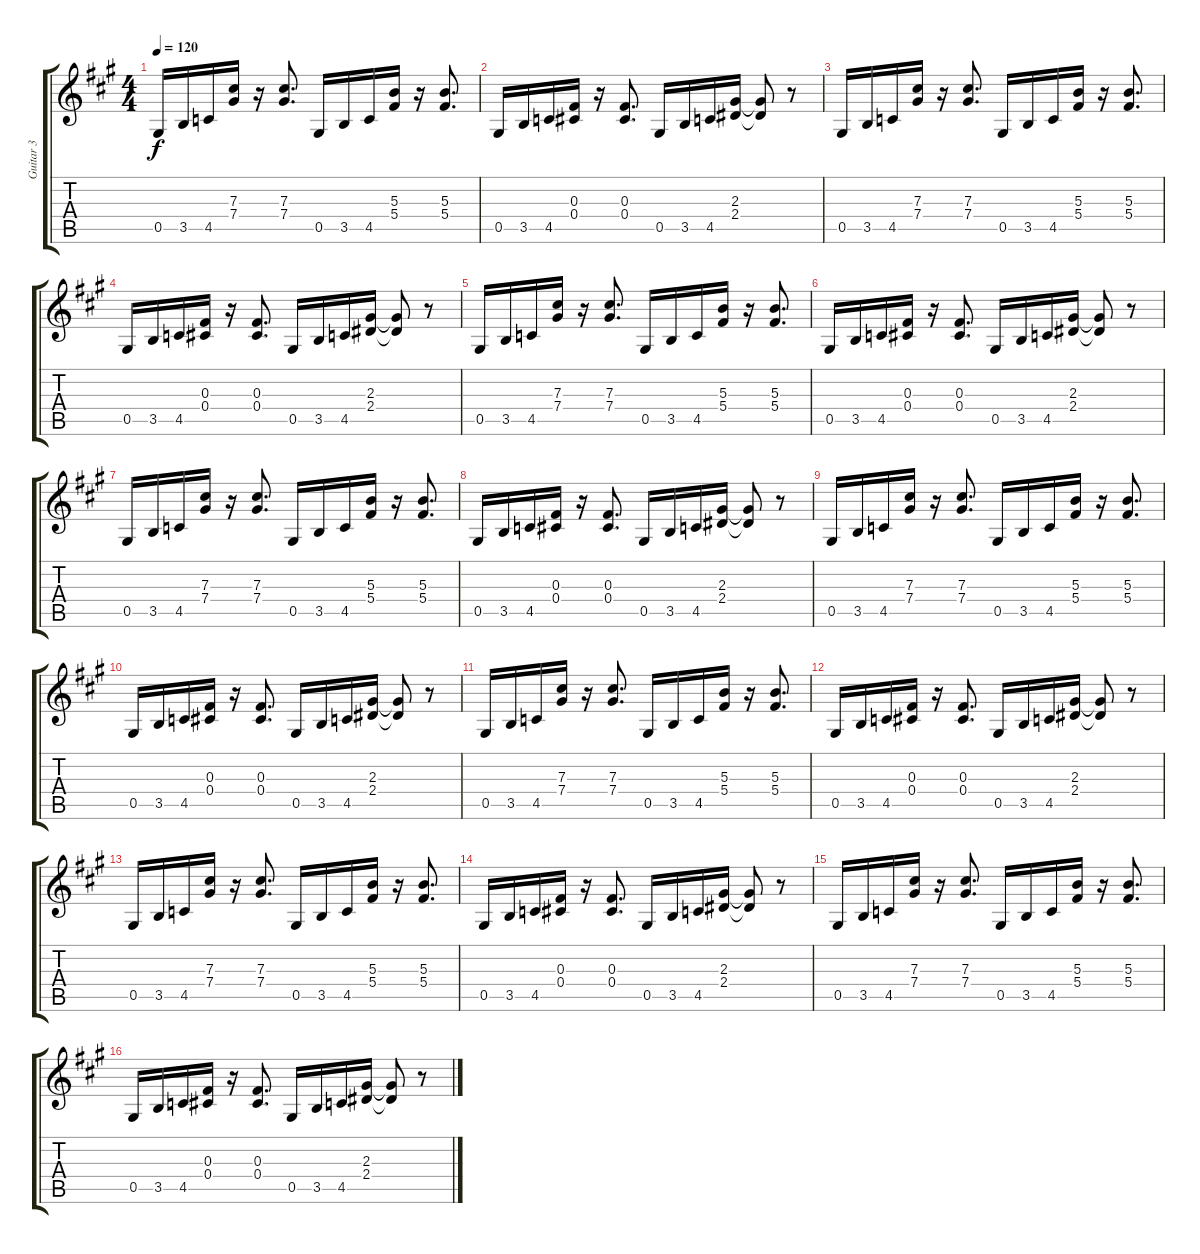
\track ("Guitar 3" "Guitar 3") {instrument distortionguitar}
\staff {score tabs}
\tuning (Eb4 Bb3 Gb3 Db3 Ab2 Eb2) {hide}
\ts (4 4)
\tempo 120
\clef g2
\ks a
0.5.16{dy f} 3.5.16 4.5.16 (7.3 7.4).16 r.16 (7.3 7.4).8{d} 0.5.16 3.5.16 4.5.16 (5.3 5.4).16 r.16 (5.3 5.4).8{d} |
0.5.16 3.5.16 4.5.16 (0.3 0.4).16 r.16 (0.3 0.4).8{d} 0.5.16 3.5.16 4.5.16 (2.3 2.4).16 (2.3{t} 2.4{t}).8 r.8 |
0.5.16 3.5.16 4.5.16 (7.3 7.4).16 r.16 (7.3 7.4).8{d} 0.5.16 3.5.16 4.5.16 (5.3 5.4).16 r.16 (5.3 5.4).8{d} |
0.5.16 3.5.16 4.5.16 (0.3 0.4).16 r.16 (0.3 0.4).8{d} 0.5.16 3.5.16 4.5.16 (2.3 2.4).16 (2.3{t} 2.4{t}).8 r.8 |
0.5.16 3.5.16 4.5.16 (7.3 7.4).16 r.16 (7.3 7.4).8{d} 0.5.16 3.5.16 4.5.16 (5.3 5.4).16 r.16 (5.3 5.4).8{d} |
0.5.16 3.5.16 4.5.16 (0.3 0.4).16 r.16 (0.3 0.4).8{d} 0.5.16 3.5.16 4.5.16 (2.3 2.4).16 (2.3{t} 2.4{t}).8 r.8 |
0.5.16 3.5.16 4.5.16 (7.3 7.4).16 r.16 (7.3 7.4).8{d} 0.5.16 3.5.16 4.5.16 (5.3 5.4).16 r.16 (5.3 5.4).8{d} |
0.5.16 3.5.16 4.5.16 (0.3 0.4).16 r.16 (0.3 0.4).8{d} 0.5.16 3.5.16 4.5.16 (2.3 2.4).16 (2.3{t} 2.4{t}).8 r.8 |
0.5.16 3.5.16 4.5.16 (7.3 7.4).16 r.16 (7.3 7.4).8{d} 0.5.16 3.5.16 4.5.16 (5.3 5.4).16 r.16 (5.3 5.4).8{d} |
0.5.16 3.5.16 4.5.16 (0.3 0.4).16 r.16 (0.3 0.4).8{d} 0.5.16 3.5.16 4.5.16 (2.3 2.4).16 (2.3{t} 2.4{t}).8 r.8 |
0.5.16 3.5.16 4.5.16 (7.3 7.4).16 r.16 (7.3 7.4).8{d} 0.5.16 3.5.16 4.5.16 (5.3 5.4).16 r.16 (5.3 5.4).8{d} |
0.5.16 3.5.16 4.5.16 (0.3 0.4).16 r.16 (0.3 0.4).8{d} 0.5.16 3.5.16 4.5.16 (2.3 2.4).16 (2.3{t} 2.4{t}).8 r.8 |
0.5.16 3.5.16 4.5.16 (7.3 7.4).16 r.16 (7.3 7.4).8{d} 0.5.16 3.5.16 4.5.16 (5.3 5.4).16 r.16 (5.3 5.4).8{d} |
0.5.16 3.5.16 4.5.16 (0.3 0.4).16 r.16 (0.3 0.4).8{d} 0.5.16 3.5.16 4.5.16 (2.3 2.4).16 (2.3{t} 2.4{t}).8 r.8 |
0.5.16 3.5.16 4.5.16 (7.3 7.4).16 r.16 (7.3 7.4).8{d} 0.5.16 3.5.16 4.5.16 (5.3 5.4).16 r.16 (5.3 5.4).8{d} |
0.5.16 3.5.16 4.5.16 (0.3 0.4).16 r.16 (0.3 0.4).8{d} 0.5.16 3.5.16 4.5.16 (2.3 2.4).16 (2.3{t} 2.4{t}).8 r.8
